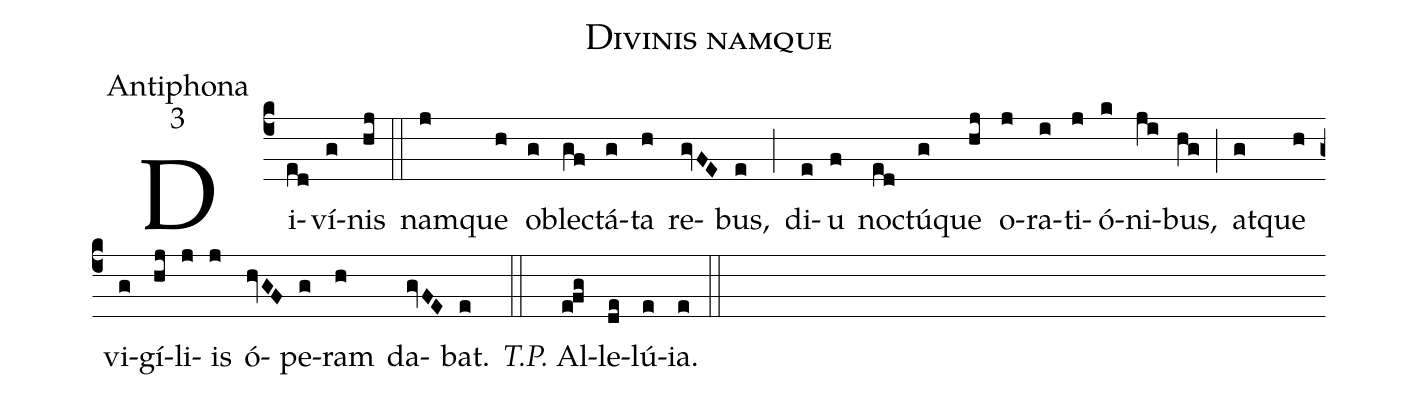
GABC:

name:Divinis namque;
office-part:Antiphona;
mode:3;
%%
(c4) Di(ed)ví(g)nis(hj) (::)
nam(j)que(h) o(g)ble(gf)ctá(g)ta(h) re(gvFE)bus,(e) (;) di(e)u(f) no(ed)ctú(g)que(hj) o(j)ra(i)ti(j)ó(k)ni(ji)bus,(hg) (;) at(g)que(h) vi(g)gí(hj)li(j)is(j) ó(hvGF)pe(g)ram(h) da(gvFE)bat.(e) (::) <i>T.P.</i> Al(e!fg)le(de)lú(e)ia.(e) (::)
